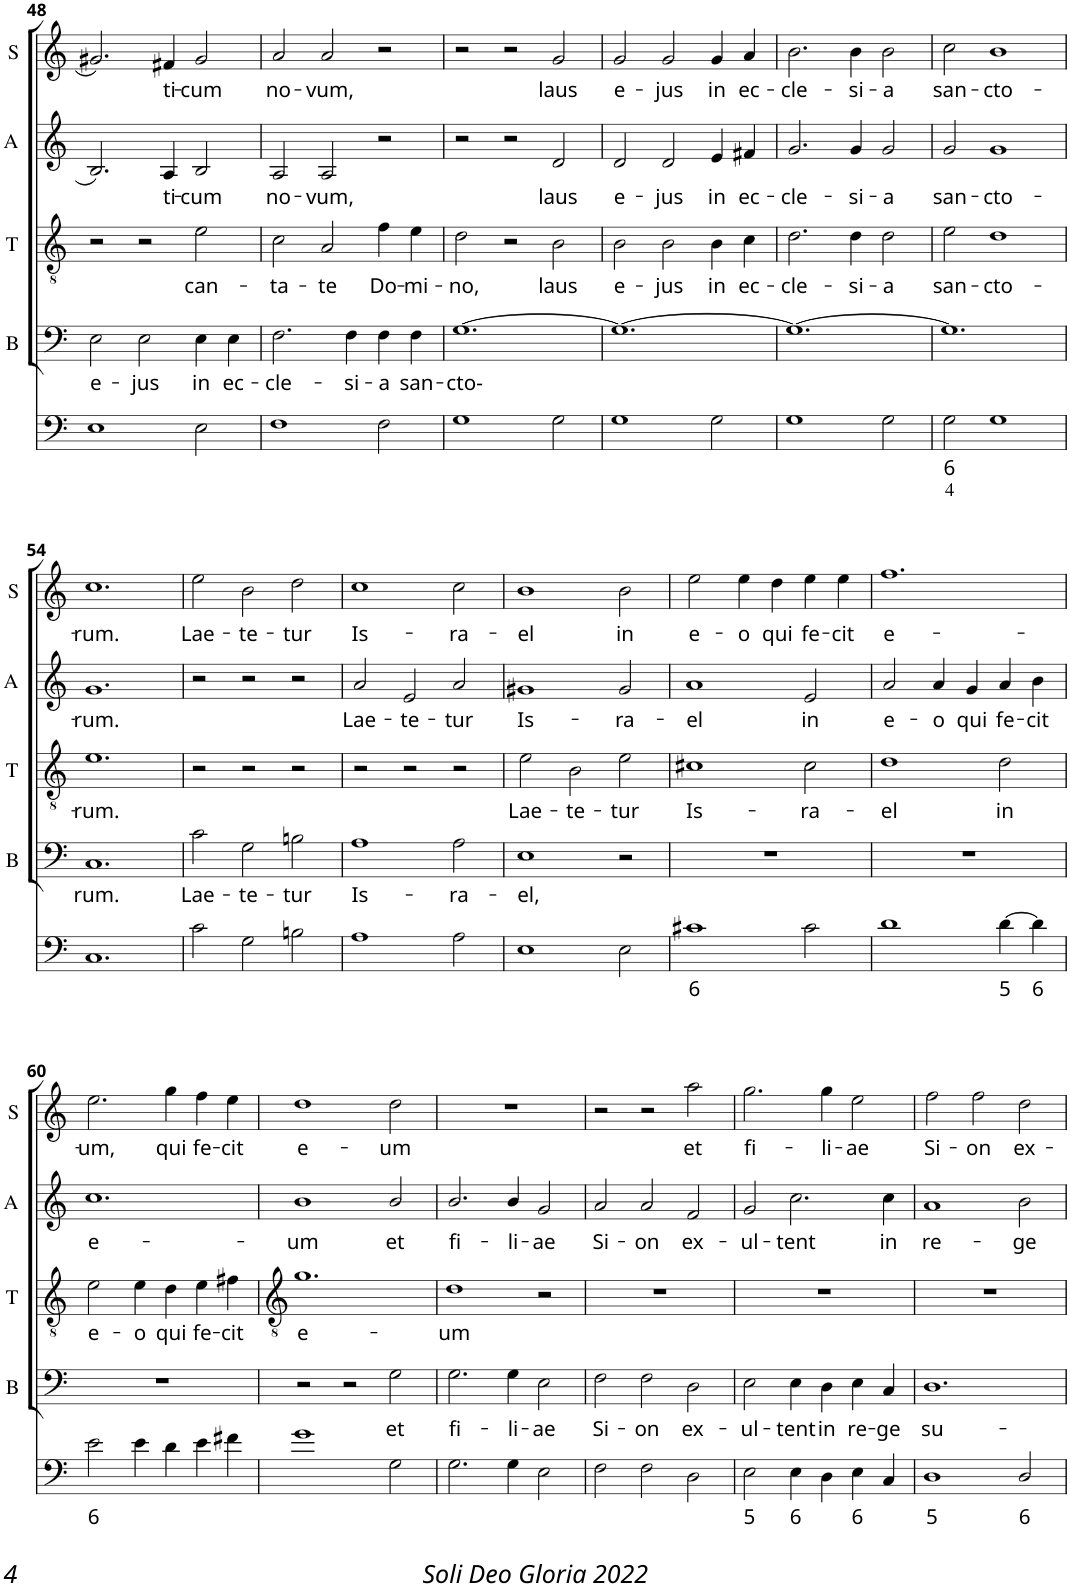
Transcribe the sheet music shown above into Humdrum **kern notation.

**kern	**text	**text	**kern	**text	**kern	**text	**kern	**text	**kern	**text
*part5	*part5	*part5	*part4	*part4	*part3	*part3	*part2	*part2	*part1	*part1
*staff5	*staff5	*staff5	*staff4	*staff4	*staff3	*staff3	*staff2	*staff2	*staff1	*staff1
*I"Continuo	*	*	*I"Bass	*	*I"Tenor	*	*I"Alto	*	*I"Soprano	*
*	*	*	*I'B	*	*I'T	*	*I'A	*	*I'S	*
!!LO:PB:g=z
*clefF4	*	*	*clefF4	*	*clefGv2	*	*clefG2	*	*clefG2	*
*k[]	*	*	*k[]	*	*k[]	*	*k[]	*	*k[]	*
*M3/2	*	*	*M3/2	*	*M3/2	*	*M3/2	*	*M3/2	*
=48	=48	=48	=48	=48	=48	=48	=48	=48	=48	=48
!	!	!	!	!LO:LY:b	!	!	!	!	!	!
1E	.	.	2E\	e-	2r	.	2.B/	.	2.g#X/	.
!	!	!	!	!LO:LY:b	!	!	!	!	!	!
.	.	.	2E\	-jus	2r	.	.	.	.	.
!	!	!	!	!	!	!	!	!LO:LY:b	!	!LO:LY:b
.	.	.	.	.	.	.	4A/	ti-	4f#X/	ti-
!	!	!	!	!LO:LY:b	!	!LO:LY:b	!	!LO:LY:b	!	!LO:LY:b
2E\	.	.	4E\	in	2e\	can-	2B/	-cum	2g#/	-cum
!	!	!	!	!LO:LY:b	!	!	!	!	!	!
.	.	.	4E\	ec-	.	.	.	.	.	.
=49	=49	=49	=49	=49	=49	=49	=49	=49	=49	=49
!	!	!	!	!LO:LY:b	!	!LO:LY:b	!	!LO:LY:b	!	!LO:LY:b
1F	.	.	2.F\	-cle-	2c\	-ta-	2A/	no-	2a/	no-
!	!	!	!	!	!	!LO:LY:b	!	!LO:LY:b	!	!LO:LY:b
.	.	.	.	.	2A/	-te	2A/	-vum,	2a/	-vum,
!	!	!	!	!LO:LY:b	!	!	!	!	!	!
.	.	.	4F\	-si-	.	.	.	.	.	.
!	!	!	!	!LO:LY:b	!	!LO:LY:b	!	!	!	!
2F\	.	.	4F\	-a	4f\	Do-	2r	.	2r	.
!	!	!	!	!LO:LY:b	!	!LO:LY:b	!	!	!	!
.	.	.	4F\	san-	4e\	-mi-	.	.	.	.
=50	=50	=50	=50	=50	=50	=50	=50	=50	=50	=50
!	!	!	!	!LO:LY:b	!	!LO:LY:b	!	!	!	!
1G	.	.	[1.G	-cto-	2d\	-no,	2r	.	2r	.
.	.	.	.	.	2r	.	2r	.	2r	.
!	!	!	!	!	!	!LO:LY:b	!	!LO:LY:b	!	!LO:LY:b
2G\	.	.	.	.	2B\	laus	2d/	laus	2g/	laus
=51	=51	=51	=51	=51	=51	=51	=51	=51	=51	=51
!	!	!	!	!	!	!LO:LY:b	!	!LO:LY:b	!	!LO:LY:b
1G	.	.	1.G_	.	2B\	e-	2d/	e-	2g/	e-
!	!	!	!	!	!	!LO:LY:b	!	!LO:LY:b	!	!LO:LY:b
.	.	.	.	.	2B\	-jus	2d/	-jus	2g/	-jus
!	!	!	!	!	!	!LO:LY:b	!	!LO:LY:b	!	!LO:LY:b
2G\	.	.	.	.	4B\	in	4e/	in	4g/	in
!	!	!	!	!	!	!LO:LY:b	!	!LO:LY:b	!	!LO:LY:b
.	.	.	.	.	4c\	ec-	4f#X/	ec-	4a/	ec-
=52	=52	=52	=52	=52	=52	=52	=52	=52	=52	=52
!	!	!	!	!	!	!LO:LY:b	!	!LO:LY:b	!	!LO:LY:b
1G	.	.	1.G_	.	2.d\	-cle-	2.g/	-cle-	2.b\	-cle-
!	!	!	!	!	!	!LO:LY:b	!	!LO:LY:b	!	!LO:LY:b
.	.	.	.	.	4d\	-si-	4g/	-si-	4b\	-si-
!	!	!	!	!	!	!LO:LY:b	!	!LO:LY:b	!	!LO:LY:b
2G\	.	.	.	.	2d\	-a	2g/	-a	2b\	-a
=53	=53	=53	=53	=53	=53	=53	=53	=53	=53	=53
!	!LO:LY:b	!LO:LY:b	!	!	!	!LO:LY:b	!	!LO:LY:b	!	!LO:LY:b
2G\	6	4	1.G]	.	2e\	san-	2g/	san-	2cc\	san-
!	!	!	!	!	!	!LO:LY:b	!	!LO:LY:b	!	!LO:LY:b
1G	.	.	.	.	1d	-cto-	1g	-cto-	1b	-cto-
!!LO:LB:g=z
=54	=54	=54	=54	=54	=54	=54	=54	=54	=54	=54
!	!	!	!	!LO:LY:b	!	!LO:LY:b	!	!LO:LY:b	!	!LO:LY:b
1.C	.	.	1.C	rum.	1.e	-rum.	1.g	-rum.	1.cc	-rum.
=55	=55	=55	=55	=55	=55	=55	=55	=55	=55	=55
!	!	!	!	!LO:LY:b	!	!	!	!	!	!LO:LY:b
2c\	.	.	2c\	Lae-	2r	.	2r	.	2ee\	Lae-
!	!	!	!	!LO:LY:b	!	!	!	!	!	!LO:LY:b
2G\	.	.	2G\	-te-	2r	.	2r	.	2b\	-te-
!	!	!	!	!LO:LY:b	!	!	!	!	!	!LO:LY:b
2Bn\	.	.	2Bn\	-tur	2r	.	2r	.	2dd\	-tur
=56	=56	=56	=56	=56	=56	=56	=56	=56	=56	=56
!	!	!	!	!LO:LY:b	!	!	!	!LO:LY:b	!	!LO:LY:b
1A	.	.	1A	Is-	2r	.	2a/	Lae-	1cc	Is-
!	!	!	!	!	!	!	!	!LO:LY:b	!	!
.	.	.	.	.	2r	.	2e/	-te-	.	.
!	!	!	!	!LO:LY:b	!	!	!	!LO:LY:b	!	!LO:LY:b
2A\	.	.	2A\	-ra-	2r	.	2a/	-tur	2cc\	-ra-
=57	=57	=57	=57	=57	=57	=57	=57	=57	=57	=57
!	!	!	!	!LO:LY:b	!	!LO:LY:b	!	!LO:LY:b	!	!LO:LY:b
1E	.	.	1E	-el,	2e\	Lae-	1g#X	Is-	1b	-el
!	!	!	!	!	!	!LO:LY:b	!	!	!	!
.	.	.	.	.	2B\	-te-	.	.	.	.
!	!	!	!	!	!	!LO:LY:b	!	!LO:LY:b	!	!LO:LY:b
2E\	.	.	2r	.	2e\	-tur	2g#/	-ra-	2b\	in
=58	=58	=58	=58	=58	=58	=58	=58	=58	=58	=58
!	!LO:LY:b	!	!	!	!	!LO:LY:b	!	!LO:LY:b	!	!LO:LY:b
1c#X	6	.	1.r	.	1c#X	Is-	1a	-el	2ee\	e-
!	!	!	!	!	!	!	!	!	!	!LO:LY:b
.	.	.	.	.	.	.	.	.	4ee\	-o
!	!	!	!	!	!	!	!	!	!	!LO:LY:b
.	.	.	.	.	.	.	.	.	4dd\	qui
!	!	!	!	!	!	!LO:LY:b	!	!LO:LY:b	!	!LO:LY:b
2c#\	.	.	.	.	2c#\	-ra-	2e/	in	4ee\	fe-
!	!	!	!	!	!	!	!	!	!	!LO:LY:b
.	.	.	.	.	.	.	.	.	4ee\	-cit
=59	=59	=59	=59	=59	=59	=59	=59	=59	=59	=59
!	!	!	!	!	!	!LO:LY:b	!	!LO:LY:b	!	!LO:LY:b
1d	.	.	1.r	.	1d	-el	2a/	e-	1.ff	e-
!	!	!	!	!	!	!	!	!LO:LY:b	!	!
.	.	.	.	.	.	.	4a/	-o	.	.
!	!	!	!	!	!	!	!	!LO:LY:b	!	!
.	.	.	.	.	.	.	4g/	qui	.	.
!	!LO:LY:b	!	!	!	!	!LO:LY:b	!	!LO:LY:b	!	!
[4d\	5	.	.	.	2d\	in	4a/	fe-	.	.
!	!LO:LY:b	!	!	!	!	!	!	!LO:LY:b	!	!
4d\]	6	.	.	.	.	.	4b\	-cit	.	.
!!LO:LB:g=z
=60	=60	=60	=60	=60	=60	=60	=60	=60	=60	=60
!	!LO:LY:b	!	!	!	!	!LO:LY:b	!	!LO:LY:b	!	!LO:LY:b
2e\	6	.	1.r	.	2e\	e-	1.cc	e-	2.ee\	-um,
!	!	!	!	!	!	!LO:LY:b	!	!	!	!
4e\	.	.	.	.	4e\	-o	.	.	.	.
!	!	!	!	!	!	!LO:LY:b	!	!	!	!LO:LY:b
4d\	.	.	.	.	4d\	qui	.	.	4gg\	qui
!	!	!	!	!	!	!LO:LY:b	!	!	!	!LO:LY:b
4e\	.	.	.	.	4e\	fe-	.	.	4ff\	fe-
!	!	!	!	!	!	!LO:LY:b	!	!	!	!LO:LY:b
4f#X\	.	.	.	.	4f#X\	-cit	.	.	4ee\	-cit
=61	=61	=61	=61	=61	=61	=61	=61	=61	=61	=61
!	!	!	!	!	!	!LO:LY:b	!	!LO:LY:b	!	!LO:LY:b
1g	.	.	2r	.	1.g	e-	1b	-um	1dd	e-
.	.	.	2r	.	.	.	.	.	.	.
!	!	!	!	!LO:LY:b	!	!	!	!LO:LY:b	!	!LO:LY:b
2G\	.	.	2G\	et	.	.	2b/	et	2dd\	-um
=62	=62	=62	=62	=62	=62	=62	=62	=62	=62	=62
!	!	!	!	!LO:LY:b	!	!LO:LY:b	!	!LO:LY:b	!	!
2.G\	.	.	2.G\	fi-	1d	-um	2.b/	fi-	1.r	.
!	!	!	!	!LO:LY:b	!	!	!	!LO:LY:b	!	!
4G\	.	.	4G\	-li-	.	.	4b/	-li-	.	.
!	!	!	!	!LO:LY:b	!	!	!	!LO:LY:b	!	!
2E\	.	.	2E\	-ae	2r	.	2g/	-ae	.	.
=63	=63	=63	=63	=63	=63	=63	=63	=63	=63	=63
!	!	!	!	!LO:LY:b	!	!	!	!LO:LY:b	!	!
2F\	.	.	2F\	Si-	1.r	.	2a/	Si-	2r	.
!	!	!	!	!LO:LY:b	!	!	!	!LO:LY:b	!	!
2F\	.	.	2F\	-on	.	.	2a/	-on	2r	.
!	!	!	!	!LO:LY:b	!	!	!	!LO:LY:b	!	!LO:LY:b
2D\	.	.	2D\	ex-	.	.	2f/	ex-	2aa\	et
=64	=64	=64	=64	=64	=64	=64	=64	=64	=64	=64
!	!LO:LY:b	!	!	!LO:LY:b	!	!	!	!LO:LY:b	!	!LO:LY:b
2E\	5	.	2E\	-ul-	1.r	.	2g/	-ul-	2.gg\	fi-
!	!LO:LY:b	!	!	!LO:LY:b	!	!	!	!LO:LY:b	!	!
4E\	6	.	4E\	-tent	.	.	2.cc\	-tent	.	.
!	!	!	!	!LO:LY:b	!	!	!	!	!	!LO:LY:b
4D\	.	.	4D\	in	.	.	.	.	4gg\	-li-
!	!LO:LY:b	!	!	!LO:LY:b	!	!	!	!	!	!LO:LY:b
4E\	6	.	4E\	re-	.	.	.	.	2ee\	-ae
!	!	!	!	!LO:LY:b	!	!	!	!LO:LY:b	!	!
4C/	.	.	4C/	-ge	.	.	4cc\	in	.	.
=65	=65	=65	=65	=65	=65	=65	=65	=65	=65	=65
!	!LO:LY:b	!	!	!LO:LY:b	!	!	!	!LO:LY:b	!	!LO:LY:b
1D	5	.	1.D	su-	1.r	.	1a	re-	2ff\	Si-
!	!	!	!	!	!	!	!	!	!	!LO:LY:b
.	.	.	.	.	.	.	.	.	2ff\	-on
!	!LO:LY:b	!	!	!	!	!	!	!LO:LY:b	!	!LO:LY:b
2D/	6	.	.	.	.	.	2b\	-ge	2dd\	ex-
=	=	=	=	=	=	=	=	=	=	=
*-	*-	*-	*-	*-	*-	*-	*-	*-	*-	*-
